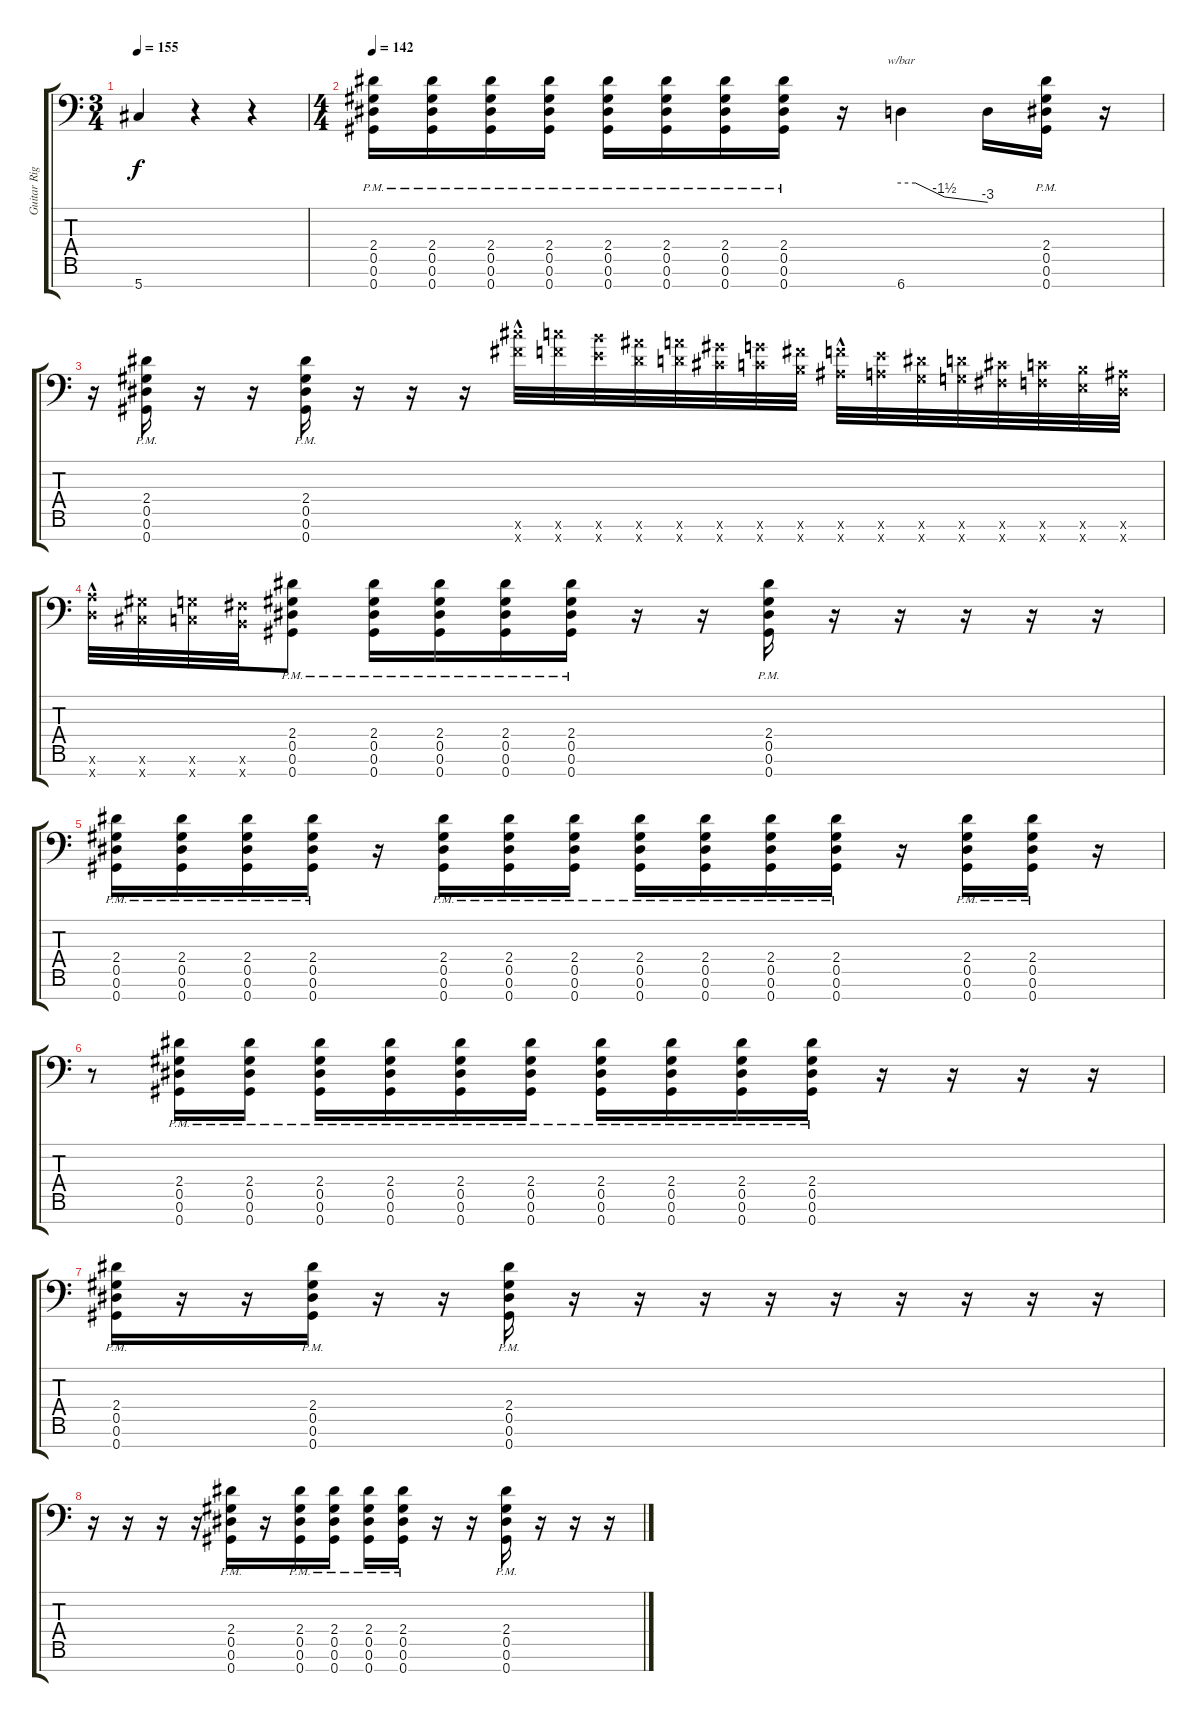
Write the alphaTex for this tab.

\track ("Guitar Right" "Guitar Rig") {instrument distortionguitar}
\staff {score tabs}
\tuning (Eb4 Bb3 Gb3 Db3 Ab2 Eb2 Ab1) {hide}
\ts (3 4)
\tempo 155
\clef f4
\ks c
5.7{t}.4{dy f} r.4 r.4 |
\ts (4 4)
\tempo 142
(2.4{pm} 0.5{pm} 0.6{pm} 0.7{pm}).16 (2.4{pm} 0.5{pm} 0.6{pm} 0.7{pm}).16 (2.4{pm} 0.5{pm} 0.6{pm} 0.7{pm}).16 (2.4{pm} 0.5{pm} 0.6{pm} 0.7{pm}).16 (2.4{pm} 0.5{pm} 0.6{pm} 0.7{pm}).16 (2.4{pm} 0.5{pm} 0.6{pm} 0.7{pm}).16 (2.4{pm} 0.5{pm} 0.6{pm} 0.7{pm}).16 (2.4{pm} 0.5{pm} 0.6{pm} 0.7{pm}).16 r.16 6.7.4{tbe (custom default 0 0 10 0 30 -6 60 -12)} 6.7{t}.16 (2.4{pm} 0.5{pm} 0.6{pm} 0.7{pm}).16 r.16 |
r.16 (2.4{pm} 0.5{pm} 0.6{pm} 0.7{pm}).16 r.16 r.16 (2.4{pm} 0.5{pm} 0.6{pm} 0.7{pm}).16 r.16 r.16 r.16 (22.6{hac x} 22.7{hac x}).32 (21.6{x} 21.7{x}).32 (20.6{x} 20.7{x}).32 (19.6{x} 19.7{x}).32 (18.6{x} 18.7{x}).32 (17.6{x} 17.7{x}).32 (16.6{x} 16.7{x}).32 (15.6{x} 15.7{x}).32 (14.6{hac x} 14.7{hac x}).32 (13.6{x} 13.7{x}).32 (12.6{x} 12.7{x}).32 (11.6{x} 11.7{x}).32 (10.6{x} 10.7{x}).32 (9.6{x} 9.7{x}).32 (8.6{x} 8.7{x}).32 (7.6{x} 7.7{x}).32 |
(6.6{hac x} 6.7{hac x}).32 (5.6{x} 5.7{x}).32 (4.6{x} 4.7{x}).32 (3.6{x} 3.7{x}).32 (2.4{pm} 0.5{pm} 0.6{pm} 0.7{pm}).8 (2.4{pm} 0.5{pm} 0.6{pm} 0.7{pm}).16 (2.4{pm} 0.5{pm} 0.6{pm} 0.7{pm}).16 (2.4{pm} 0.5{pm} 0.6{pm} 0.7{pm}).16 (2.4{pm} 0.5{pm} 0.6{pm} 0.7{pm}).16 r.16 r.16 (2.4{pm} 0.5{pm} 0.6{pm} 0.7{pm}).16 r.16 r.16 r.16 r.16 r.16 |
(2.4{pm} 0.5{pm} 0.6{pm} 0.7{pm}).16 (2.4{pm} 0.5{pm} 0.6{pm} 0.7{pm}).16 (2.4{pm} 0.5{pm} 0.6{pm} 0.7{pm}).16 (2.4{pm} 0.5{pm} 0.6{pm} 0.7{pm}).16 r.16 (2.4{pm} 0.5{pm} 0.6{pm} 0.7{pm}).16 (2.4{pm} 0.5{pm} 0.6{pm} 0.7{pm}).16 (2.4{pm} 0.5{pm} 0.6{pm} 0.7{pm}).16 (2.4{pm} 0.5{pm} 0.6{pm} 0.7{pm}).16 (2.4{pm} 0.5{pm} 0.6{pm} 0.7{pm}).16 (2.4{pm} 0.5{pm} 0.6{pm} 0.7{pm}).16 (2.4{pm} 0.5{pm} 0.6{pm} 0.7{pm}).16 r.16 (2.4{pm} 0.5{pm} 0.6{pm} 0.7{pm}).16 (2.4{pm} 0.5{pm} 0.6{pm} 0.7{pm}).16 r.16 |
r.8 (2.4{pm} 0.5{pm} 0.6{pm} 0.7{pm}).16 (2.4{pm} 0.5{pm} 0.6{pm} 0.7{pm}).16 (2.4{pm} 0.5{pm} 0.6{pm} 0.7{pm}).16 (2.4{pm} 0.5{pm} 0.6{pm} 0.7{pm}).16 (2.4{pm} 0.5{pm} 0.6{pm} 0.7{pm}).16 (2.4{pm} 0.5{pm} 0.6{pm} 0.7{pm}).16 (2.4{pm} 0.5{pm} 0.6{pm} 0.7{pm}).16 (2.4{pm} 0.5{pm} 0.6{pm} 0.7{pm}).16 (2.4{pm} 0.5{pm} 0.6{pm} 0.7{pm}).16 (2.4{pm} 0.5{pm} 0.6{pm} 0.7{pm}).16 r.16 r.16 r.16 r.16 |
(2.4{pm} 0.5{pm} 0.6{pm} 0.7{pm}).16 r.16 r.16 (2.4{pm} 0.5{pm} 0.6{pm} 0.7{pm}).16 r.16 r.16 (2.4{pm} 0.5{pm} 0.6{pm} 0.7{pm}).16 r.16 r.16 r.16 r.16 r.16 r.16 r.16 r.16 r.16 |
r.16 r.16 r.16 r.16 (2.4{pm} 0.5{pm} 0.6{pm} 0.7{pm}).16 r.16 (2.4{pm} 0.5{pm} 0.6{pm} 0.7{pm}).16 (2.4{pm} 0.5{pm} 0.6{pm} 0.7{pm}).16 (2.4{pm} 0.5{pm} 0.6{pm} 0.7{pm}).16 (2.4{pm} 0.5{pm} 0.6{pm} 0.7{pm}).16 r.16 r.16 (2.4{pm} 0.5{pm} 0.6{pm} 0.7{pm}).16 r.16 r.16 r.16
